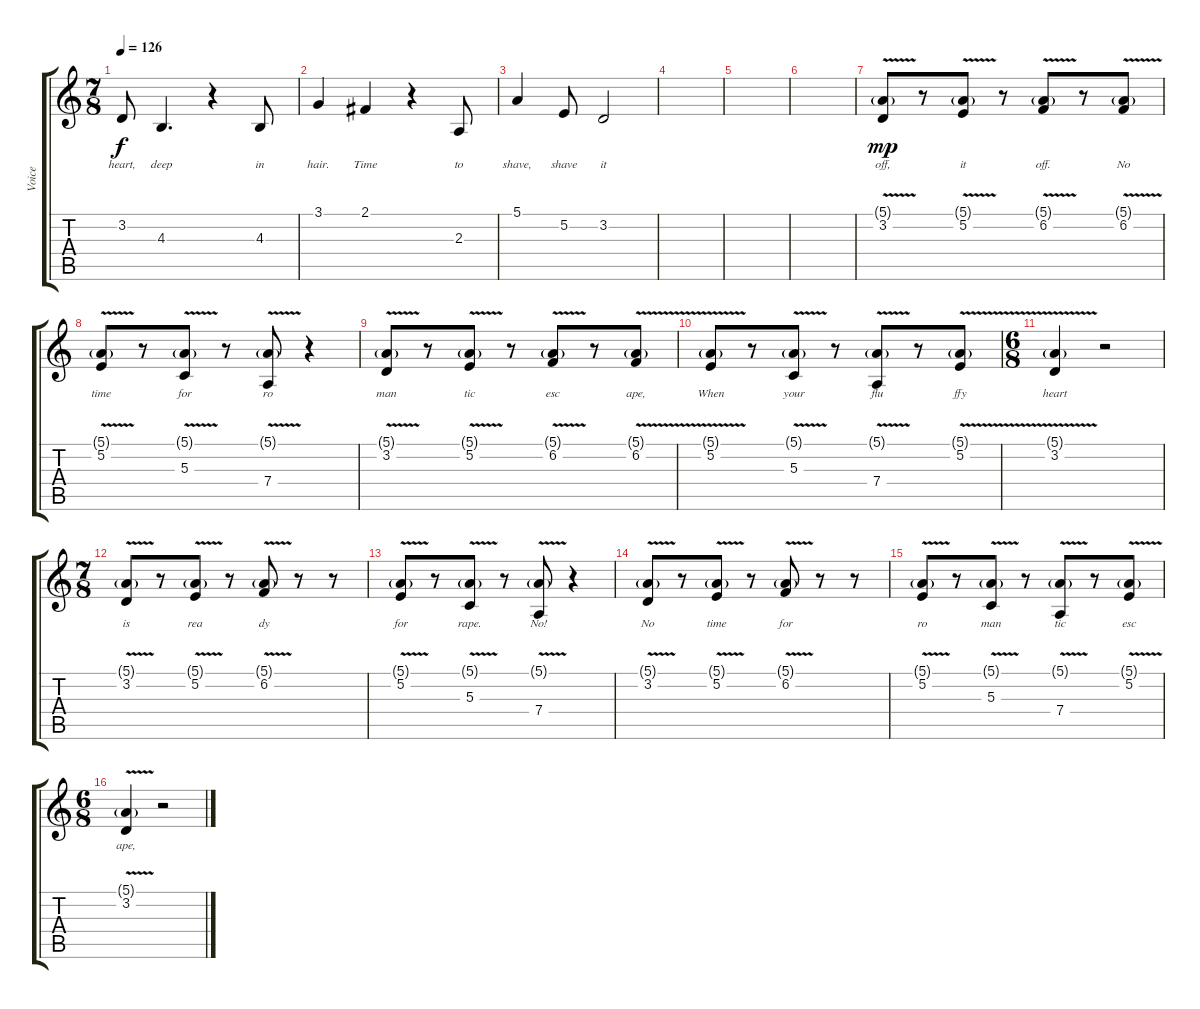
\track ("Voice" "Voice") {instrument altosax}
\staff {score tabs}
\tuning (E4 B3 G3 D3 A2 E2) {hide}
\ts (7 8)
\tempo 126
\clef g2
\ks c
3.2.8{lyrics (0 "heart,") lyrics (1 "") lyrics (2 "") lyrics (3 "") lyrics (4 "") dy f} 4.3.4{d lyrics (0 "deep") lyrics (1 "") lyrics (2 "") lyrics (3 "") lyrics (4 "")} r.4 4.3.8{lyrics (0 "in") lyrics (1 "") lyrics (2 "") lyrics (3 "") lyrics (4 "")} |
3.1.4{lyrics (0 "hair.") lyrics (1 "") lyrics (2 "") lyrics (3 "") lyrics (4 "")} 2.1.4{lyrics (0 "Time") lyrics (1 "") lyrics (2 "") lyrics (3 "") lyrics (4 "")} r.4 2.3.8{lyrics (0 "to") lyrics (1 "") lyrics (2 "") lyrics (3 "") lyrics (4 "")} |
5.1.4{lyrics (0 "shave,") lyrics (1 "") lyrics (2 "") lyrics (3 "") lyrics (4 "")} 5.2.8{lyrics (0 "shave") lyrics (1 "") lyrics (2 "") lyrics (3 "") lyrics (4 "")} 3.2.2{lyrics (0 "it") lyrics (1 "") lyrics (2 "") lyrics (3 "") lyrics (4 "")} |
|
|
|
(5.1{v g} 3.2{v}).8{lyrics (0 "off,") lyrics (1 "") lyrics (2 "") lyrics (3 "") lyrics (4 "") dy mp} r.8 (5.1{v g} 5.2{v}).8{lyrics (0 "it") lyrics (1 "") lyrics (2 "") lyrics (3 "") lyrics (4 "")} r.8 (5.1{v g} 6.2{v}).8{lyrics (0 "off.") lyrics (1 "") lyrics (2 "") lyrics (3 "") lyrics (4 "")} r.8 (5.1{v g} 6.2{v}).8{lyrics (0 "No") lyrics (1 "") lyrics (2 "") lyrics (3 "") lyrics (4 "")} |
(5.1{v g} 5.2{v}).8{lyrics (0 "time") lyrics (1 "") lyrics (2 "") lyrics (3 "") lyrics (4 "")} r.8 (5.1{v g} 5.3{v}).8{lyrics (0 "for") lyrics (1 "") lyrics (2 "") lyrics (3 "") lyrics (4 "")} r.8 (5.1{v g} 7.4{v}).8{lyrics (0 "ro") lyrics (1 "") lyrics (2 "") lyrics (3 "") lyrics (4 "")} r.4 |
(5.1{v g} 3.2{v}).8{lyrics (0 "man") lyrics (1 "") lyrics (2 "") lyrics (3 "") lyrics (4 "")} r.8 (5.1{v g} 5.2{v}).8{lyrics (0 "tic") lyrics (1 "") lyrics (2 "") lyrics (3 "") lyrics (4 "")} r.8 (5.1{v g} 6.2{v}).8{lyrics (0 "esc") lyrics (1 "") lyrics (2 "") lyrics (3 "") lyrics (4 "")} r.8 (5.1{v g} 6.2{v}).8{lyrics (0 "ape,") lyrics (1 "") lyrics (2 "") lyrics (3 "") lyrics (4 "")} |
(5.1{v g} 5.2{v}).8{lyrics (0 "When") lyrics (1 "") lyrics (2 "") lyrics (3 "") lyrics (4 "")} r.8 (5.1{v g} 5.3{v}).8{lyrics (0 "your") lyrics (1 "") lyrics (2 "") lyrics (3 "") lyrics (4 "")} r.8 (5.1{v g} 7.4{v}).8{lyrics (0 "flu") lyrics (1 "") lyrics (2 "") lyrics (3 "") lyrics (4 "")} r.8 (5.1{v g} 5.2{v}).8{lyrics (0 "ffy") lyrics (1 "") lyrics (2 "") lyrics (3 "") lyrics (4 "")} |
\ts (6 8)
(5.1{v g} 3.2{v}).4{lyrics (0 "heart") lyrics (1 "") lyrics (2 "") lyrics (3 "") lyrics (4 "")} r.2 |
\ts (7 8)
(5.1{v g} 3.2{v}).8{lyrics (0 "is") lyrics (1 "") lyrics (2 "") lyrics (3 "") lyrics (4 "")} r.8 (5.1{v g} 5.2{v}).8{lyrics (0 "rea") lyrics (1 "") lyrics (2 "") lyrics (3 "") lyrics (4 "")} r.8 (5.1{v g} 6.2{v}).8{lyrics (0 "dy") lyrics (1 "") lyrics (2 "") lyrics (3 "") lyrics (4 "")} r.8 r.8 |
(5.1{v g} 5.2{v}).8{lyrics (0 "for") lyrics (1 "") lyrics (2 "") lyrics (3 "") lyrics (4 "")} r.8 (5.1{v g} 5.3{v}).8{lyrics (0 "rape.") lyrics (1 "") lyrics (2 "") lyrics (3 "") lyrics (4 "")} r.8 (5.1{v g} 7.4{v}).8{lyrics (0 "No!") lyrics (1 "") lyrics (2 "") lyrics (3 "") lyrics (4 "")} r.4 |
(5.1{v g} 3.2{v}).8{lyrics (0 "No") lyrics (1 "") lyrics (2 "") lyrics (3 "") lyrics (4 "")} r.8 (5.1{v g} 5.2{v}).8{lyrics (0 "time") lyrics (1 "") lyrics (2 "") lyrics (3 "") lyrics (4 "")} r.8 (5.1{v g} 6.2{v}).8{lyrics (0 "for") lyrics (1 "") lyrics (2 "") lyrics (3 "") lyrics (4 "")} r.8 r.8 |
(5.1{v g} 5.2{v}).8{lyrics (0 "ro") lyrics (1 "") lyrics (2 "") lyrics (3 "") lyrics (4 "")} r.8 (5.1{v g} 5.3{v}).8{lyrics (0 "man") lyrics (1 "") lyrics (2 "") lyrics (3 "") lyrics (4 "")} r.8 (5.1{v g} 7.4{v}).8{lyrics (0 "tic") lyrics (1 "") lyrics (2 "") lyrics (3 "") lyrics (4 "")} r.8 (5.1{v g} 5.2{v}).8{lyrics (0 "esc") lyrics (1 "") lyrics (2 "") lyrics (3 "") lyrics (4 "")} |
\ts (6 8)
(5.1{v g} 3.2{v}).4{lyrics (0 "ape,") lyrics (1 "") lyrics (2 "") lyrics (3 "") lyrics (4 "")} r.2
